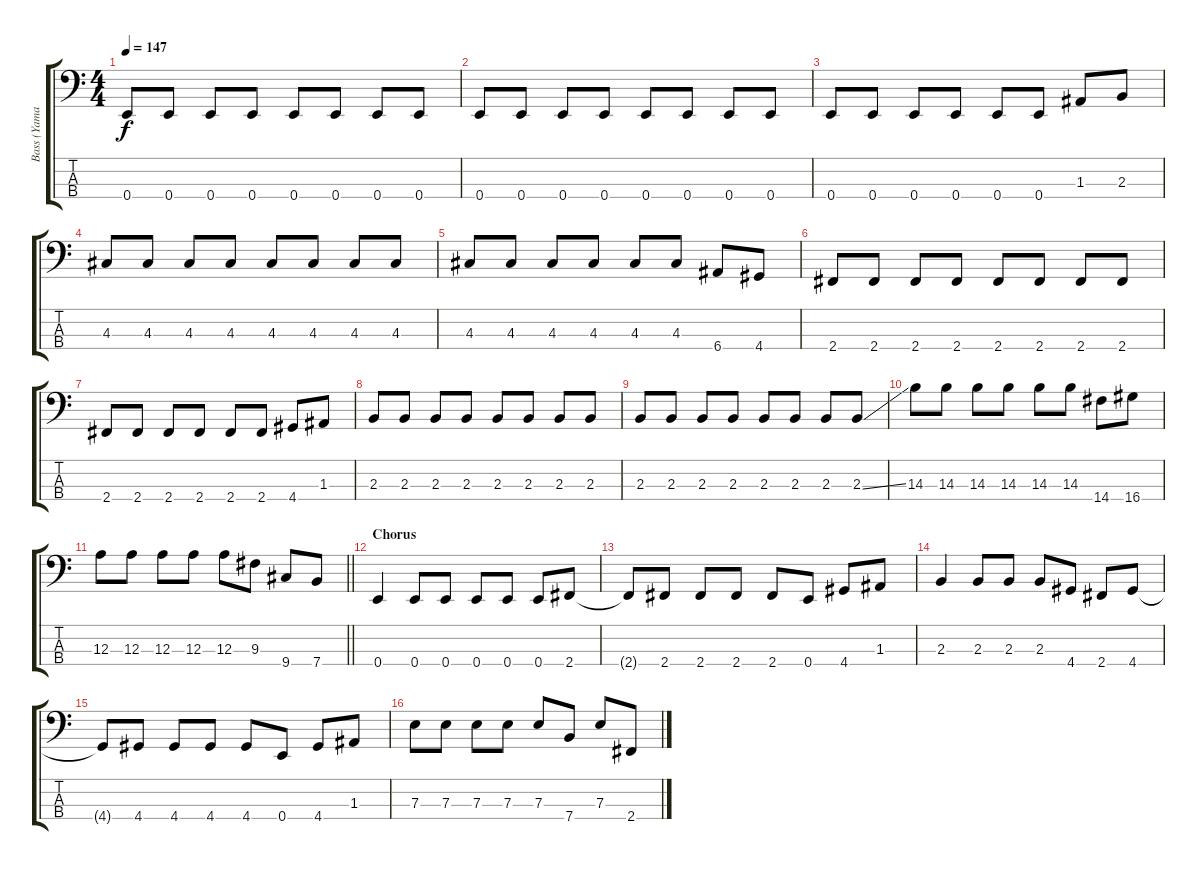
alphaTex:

\track ("Bass (Yamada)" "Bass (Yama") {instrument electricbasspick}
\staff {score tabs}
\tuning (G2 D2 A1 E1) {hide}
\ts (4 4)
\tempo 147
\clef f4
\ks c
0.4.8{dy f} 0.4.8 0.4.8 0.4.8 0.4.8 0.4.8 0.4.8 0.4.8 |
0.4.8 0.4.8 0.4.8 0.4.8 0.4.8 0.4.8 0.4.8 0.4.8 |
0.4.8 0.4.8 0.4.8 0.4.8 0.4.8 0.4.8 1.3.8 2.3.8 |
4.3.8 4.3.8 4.3.8 4.3.8 4.3.8 4.3.8 4.3.8 4.3.8 |
4.3.8 4.3.8 4.3.8 4.3.8 4.3.8 4.3.8 6.4.8 4.4.8 |
2.4.8 2.4.8 2.4.8 2.4.8 2.4.8 2.4.8 2.4.8 2.4.8 |
2.4.8 2.4.8 2.4.8 2.4.8 2.4.8 2.4.8 4.4.8 1.3.8 |
2.3.8 2.3.8 2.3.8 2.3.8 2.3.8 2.3.8 2.3.8 2.3.8 |
2.3.8 2.3.8 2.3.8 2.3.8 2.3.8 2.3.8 2.3.8 2.3{ss}.8 |
14.3.8 14.3.8 14.3.8 14.3.8 14.3.8 14.3.8 14.4.8 16.4.8 |
\barLineRight lightlight
12.3.8 12.3.8 12.3.8 12.3.8 12.3.8 9.3.8 9.4.8 7.4.8 |
\section ("" "Chorus")
0.4.4 0.4.8 0.4.8 0.4.8 0.4.8 0.4.8 2.4.8 |
2.4{t}.8 2.4.8 2.4.8 2.4.8 2.4.8 0.4.8 4.4.8 1.3.8 |
2.3.4 2.3.8 2.3.8 2.3.8 4.4.8 2.4.8 4.4.8 |
4.4{t}.8 4.4.8 4.4.8 4.4.8 4.4.8 0.4.8 4.4.8 1.3.8 |
7.3.8 7.3.8 7.3.8 7.3.8 7.3.8 7.4.8 7.3.8 2.4.8
